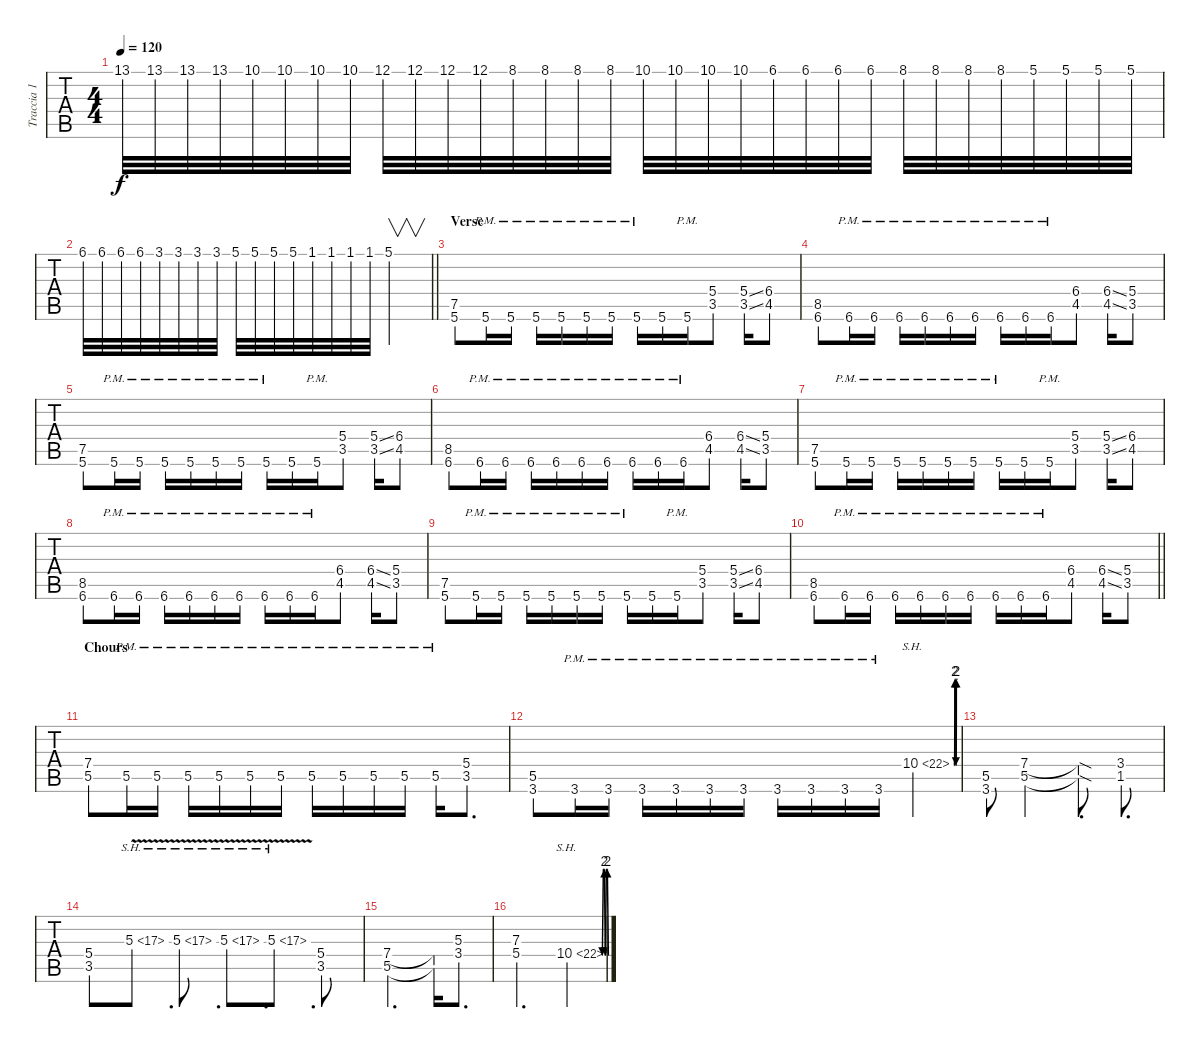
\track ("Traccia 1" "Traccia 1") {instrument distortionguitar}
\staff {tabs}
\tuning (Eb4 Bb3 Gb3 Db3 Ab2 Eb2) {hide}
\ts (4 4)
\tempo 120
\clef g2
\ks c
13.1.32{dy f} 13.1.32 13.1.32 13.1.32 10.1.32 10.1.32 10.1.32 10.1.32 12.1.32 12.1.32 12.1.32 12.1.32 8.1.32 8.1.32 8.1.32 8.1.32 10.1.32 10.1.32 10.1.32 10.1.32 6.1.32 6.1.32 6.1.32 6.1.32 8.1.32 8.1.32 8.1.32 8.1.32 5.1.32 5.1.32 5.1.32 5.1.32 |
\barLineRight lightlight
6.1.32 6.1.32 6.1.32 6.1.32 3.1.32 3.1.32 3.1.32 3.1.32 5.1.32 5.1.32 5.1.32 5.1.32 1.1.32 1.1.32 1.1.32 1.1.32 5.1.2{v} |
\section ("" "Verse")
(7.5 5.6).8 5.6{pm}.16 5.6{pm}.16 5.6{pm}.16 5.6{pm}.16 5.6{pm}.16 5.6{pm}.16 5.6{pm}.16 5.6.16 5.6{pm}.16 (5.4 3.5).8 (5.4{ss} 3.5{ss}).16 (6.4 4.5).8 |
(8.5 6.6).8 6.6{pm}.16 6.6{pm}.16 6.6{pm}.16 6.6{pm}.16 6.6{pm}.16 6.6{pm}.16 6.6{pm}.16 6.6{pm}.16 6.6{pm}.16 (6.4 4.5).8 (6.4{ss} 4.5{ss}).16 (5.4 3.5).8 |
(7.5 5.6).8 5.6{pm}.16 5.6{pm}.16 5.6{pm}.16 5.6{pm}.16 5.6{pm}.16 5.6{pm}.16 5.6{pm}.16 5.6.16 5.6{pm}.16 (5.4 3.5).8 (5.4{ss} 3.5{ss}).16 (6.4 4.5).8 |
(8.5 6.6).8 6.6{pm}.16 6.6{pm}.16 6.6{pm}.16 6.6{pm}.16 6.6{pm}.16 6.6{pm}.16 6.6{pm}.16 6.6{pm}.16 6.6{pm}.16 (6.4 4.5).8 (6.4{ss} 4.5{ss}).16 (5.4 3.5).8 |
(7.5 5.6).8 5.6{pm}.16 5.6{pm}.16 5.6{pm}.16 5.6{pm}.16 5.6{pm}.16 5.6{pm}.16 5.6{pm}.16 5.6.16 5.6{pm}.16 (5.4 3.5).8 (5.4{ss} 3.5{ss}).16 (6.4 4.5).8 |
(8.5 6.6).8 6.6{pm}.16 6.6{pm}.16 6.6{pm}.16 6.6{pm}.16 6.6{pm}.16 6.6{pm}.16 6.6{pm}.16 6.6{pm}.16 6.6{pm}.16 (6.4 4.5).8 (6.4{ss} 4.5{ss}).16 (5.4 3.5).8 |
(7.5 5.6).8 5.6{pm}.16 5.6{pm}.16 5.6{pm}.16 5.6{pm}.16 5.6{pm}.16 5.6{pm}.16 5.6{pm}.16 5.6.16 5.6{pm}.16 (5.4 3.5).8 (5.4{ss} 3.5{ss}).16 (6.4 4.5).8 |
\barLineRight lightlight
(8.5 6.6).8 6.6{pm}.16 6.6{pm}.16 6.6{pm}.16 6.6{pm}.16 6.6{pm}.16 6.6{pm}.16 6.6{pm}.16 6.6{pm}.16 6.6{pm}.16 (6.4 4.5).8 (6.4{ss} 4.5{ss}).16 (5.4 3.5).8 |
\section ("" "Chours")
(7.4 5.5).8 5.5{pm}.16 5.5{pm}.16 5.5{pm}.16 5.5{pm}.16 5.5{pm}.16 5.5{pm}.16 5.5{pm}.16 5.5{pm}.16 5.5{pm}.16 5.5{pm}.16 5.5{pm}.16 (5.4 3.5).8{d} |
(5.5 3.6).8 3.6{pm}.16 3.6{pm}.16 3.6{pm}.16 3.6{pm}.16 3.6{pm}.16 3.6{pm}.16 3.6{pm}.16 3.6{pm}.16 3.6{pm}.16 3.6{pm}.16 10.4{be (custom 0 0 10 8 20 8 30 0 40 8 60 8) sh 12}.4 |
(5.5 3.6).8 (7.4 5.5).2 (7.4{sod t} 5.5{sod t}).8{d} (3.4 1.5).8{d} |
(5.4 3.5).8 5.3{sh 12 v}.8{d} 5.3{sh 12 v}.8{d} 5.3{sh 12 v}.8{d} 5.3{sh 12 v}.8{d} (5.4 3.5).8 |
(7.4 5.5).2{d} (7.4{t} 5.5{t}).16 (5.3 3.4).8{d} |
(7.3 5.4).2{d} 10.4{be (custom 0 0 10 8 20 8 30 0 40 8 50 8 60 0) sh 12}.4
